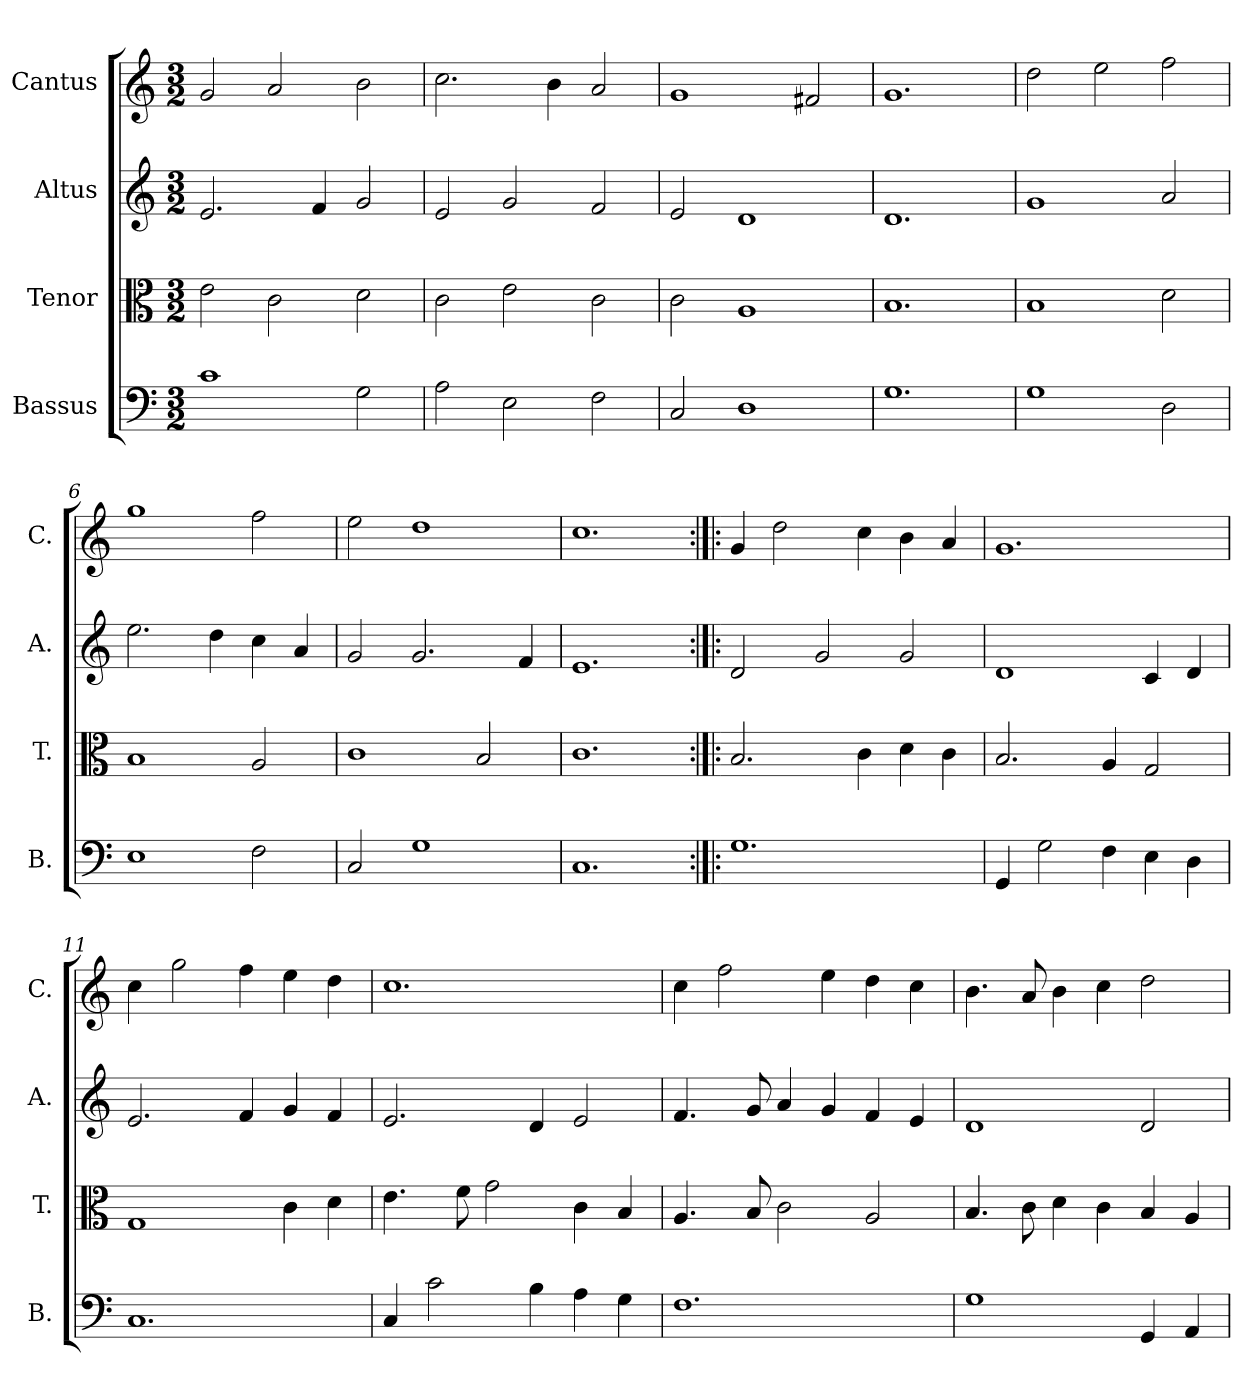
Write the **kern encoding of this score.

**kern	**kern	**kern	**kern
*part4	*part3	*part2	*part1
*staff4	*staff3	*staff2	*staff1
*I"Bassus	*I"Tenor	*I"Altus	*I"Cantus
*I'B.	*I'T.	*I'A.	*I'C.
*clefF4	*clefC3	*clefG2	*clefG2
*k[]	*k[]	*k[]	*k[]
*M3/2	*M3/2	*M3/2	*M3/2
=1	=1	=1	=1
1c	2e\	2.e/	2g/
.	2c\	.	2a/
.	.	4f/	.
2G\	2d\	2g/	2b\
=2	=2	=2	=2
2A\	2c\	2e/	2.cc\
2E\	2e\	2g/	.
.	.	.	4b\
2F\	2c\	2f/	2a/
=3	=3	=3	=3
2C/	2c\	2e/	1g
1D	1A	1d	.
.	.	.	2f#X/
=4	=4	=4	=4
1.G	1.B	1.d	1.g
=5	=5	=5	=5
1G	1B	1g	2dd\
.	.	.	2ee\
2D\	2d\	2a/	2ff\
=6	=6	=6	=6
1E	1B	2.ee\	1gg
.	.	4dd\	.
2F\	2A/	4cc\	2ff\
.	.	4a/	.
=7	=7	=7	=7
2C/	1c	2g/	2ee\
1G	.	2.g/	1dd
.	2B/	.	.
.	.	4f/	.
=8	=8	=8	=8
1.C	1.c	1.e	1.cc
=9:|!|:	=9:|!|:	=9:|!|:	=9:|!|:
1.G	2.B/	2d/	4g/
.	.	.	2dd\
.	.	2g/	.
.	4c\	.	4cc\
.	4d\	2g/	4b\
.	4c\	.	4a/
=10	=10	=10	=10
4GG/	2.B/	1d	1.g
2G\	.	.	.
4F\	4A/	.	.
4E\	2G/	4c/	.
4D\	.	4d/	.
=11	=11	=11	=11
1.C	1G	2.e/	4cc\
.	.	.	2gg\
.	.	4f/	4ff\
.	4c\	4g/	4ee\
.	4d\	4f/	4dd\
=12	=12	=12	=12
4C/	4.e\	2.e/	1.cc
2c\	.	.	.
.	8f\	.	.
.	2g\	.	.
4B\	.	4d/	.
4A\	4c\	2e/	.
4G\	4B/	.	.
=13	=13	=13	=13
1.F	4.A/	4.f/	4cc\
.	.	.	2ff\
.	8B/	8g/	.
.	2c\	4a/	.
.	.	4g/	4ee\
.	2A/	4f/	4dd\
.	.	4e/	4cc\
!!LO:LB:g=z
=14	=14	=14	=14
1G	4.B/	1d	4.b\
.	8c\	.	8a/
.	4d\	.	4b\
.	4c\	.	4cc\
4GG/	4B/	2d/	2dd\
4AA/	4A/	.	.
=	=	=	=
*-	*-	*-	*-
